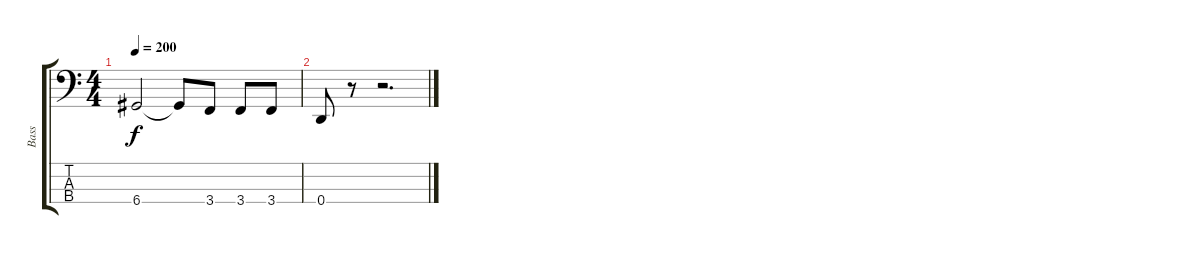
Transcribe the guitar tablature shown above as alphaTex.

\track ("Bass" "Bass") {instrument electricbassfinger}
\staff {score tabs}
\tuning (G2 D2 A1 D1) {hide}
\ts (4 4)
\tempo 200
\clef f4
\ks c
6.4{t}.2{dy f} 6.4{t}.8 3.4.8 3.4.8 3.4.8 |
0.4.8 r.8 r.2{d}
